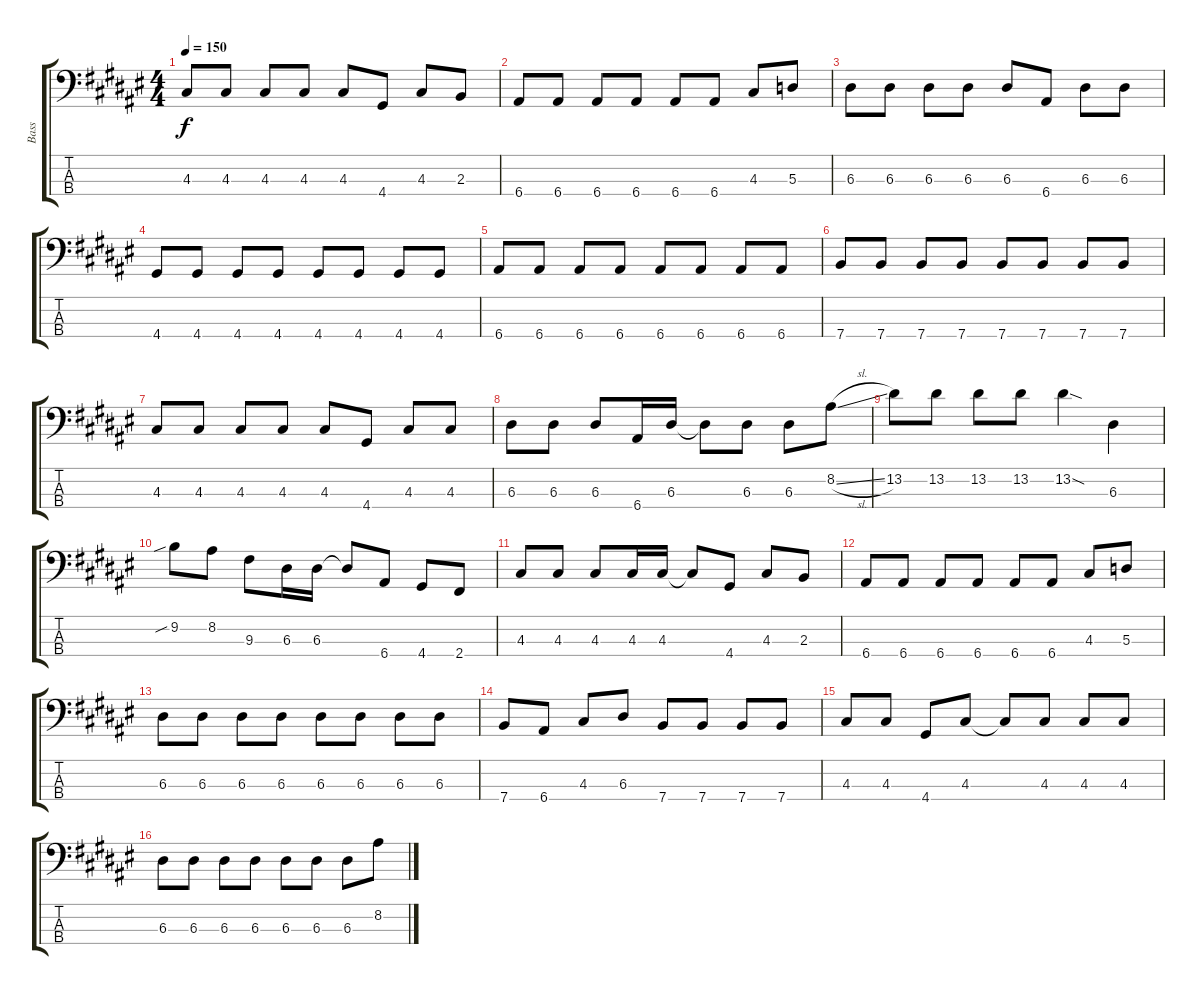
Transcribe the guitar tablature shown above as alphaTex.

\track ("Bass" "Bass") {instrument electricbassfinger}
\staff {score tabs}
\tuning (G2 D2 A1 E1) {hide}
\ts (4 4)
\tempo 150
\clef f4
\ks f#
4.3.8{dy f} 4.3.8 4.3.8 4.3.8 4.3.8 4.4.8 4.3.8 2.3.8 |
6.4.8 6.4.8 6.4.8 6.4.8 6.4.8 6.4.8 4.3.8 5.3.8 |
6.3.8 6.3.8 6.3.8 6.3.8 6.3.8 6.4.8 6.3.8 6.3.8 |
4.4.8 4.4.8 4.4.8 4.4.8 4.4.8 4.4.8 4.4.8 4.4.8 |
6.4.8 6.4.8 6.4.8 6.4.8 6.4.8 6.4.8 6.4.8 6.4.8 |
7.4.8 7.4.8 7.4.8 7.4.8 7.4.8 7.4.8 7.4.8 7.4.8 |
4.3.8 4.3.8 4.3.8 4.3.8 4.3.8 4.4.8 4.3.8 4.3.8 |
6.3.8 6.3.8 6.3.8 6.4.16 6.3.16 6.3{t}.8 6.3.8 6.3.8 8.2{sl}.8 |
13.2.8 13.2.8 13.2.8 13.2.8 13.2{sod}.4 6.3.4 |
9.2{sib}.8 8.2.8 9.3.8 6.3.16 6.3.16 6.3{t}.8 6.4.8 4.4.8 2.4.8 |
4.3.8 4.3.8 4.3.8 4.3.16 4.3.16 4.3{t}.8 4.4.8 4.3.8 2.3.8 |
6.4.8 6.4.8 6.4.8 6.4.8 6.4.8 6.4.8 4.3.8 5.3.8 |
6.3.8 6.3.8 6.3.8 6.3.8 6.3.8 6.3.8 6.3.8 6.3.8 |
7.4.8 6.4.8 4.3.8 6.3.8 7.4.8 7.4.8 7.4.8 7.4.8 |
4.3.8 4.3.8 4.4.8 4.3.8 4.3{t}.8 4.3.8 4.3.8 4.3.8 |
6.3.8 6.3.8 6.3.8 6.3.8 6.3.8 6.3.8 6.3.8 8.2{sl}.8
